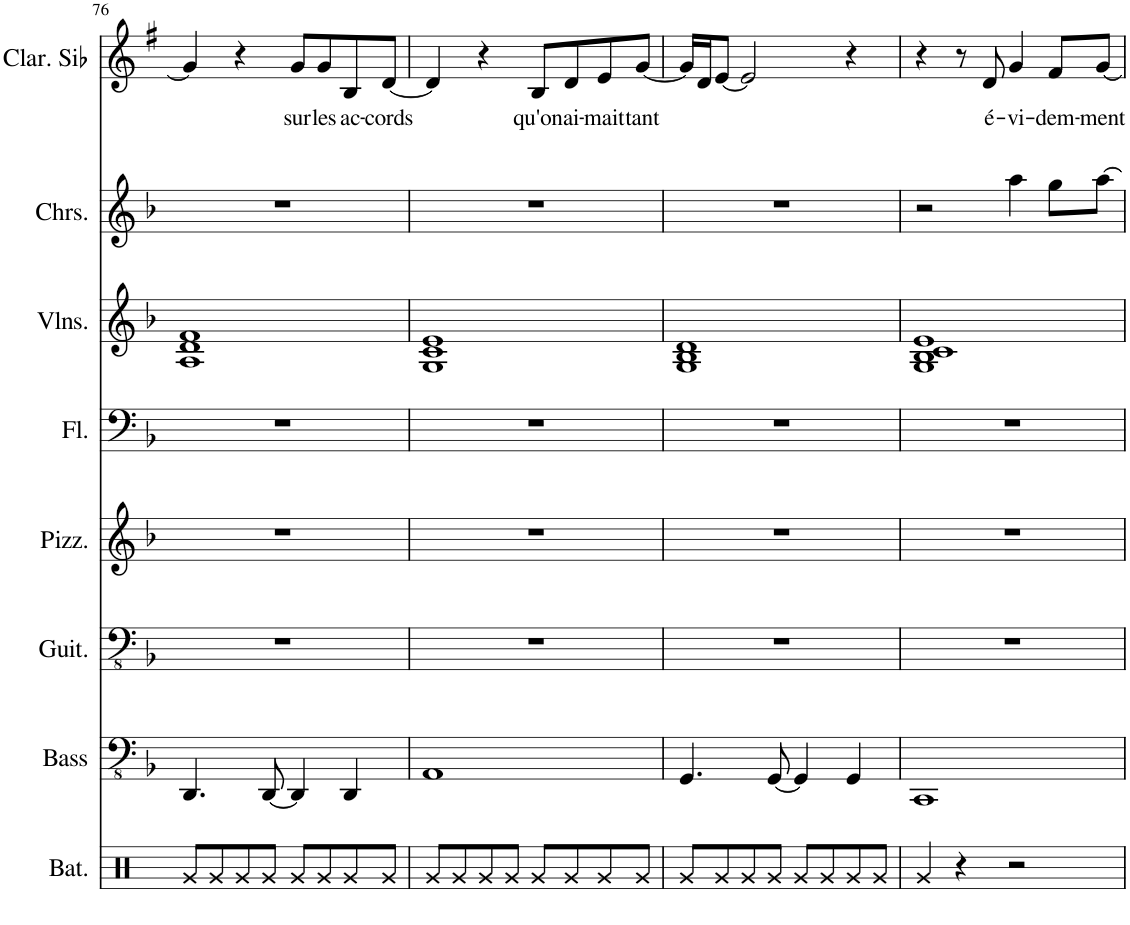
**kern	**kern	**kern	**kern	**kern	**kern	**kern	**kern	**text
*part8	*part7	*part6	*part5	*part4	*part3	*part2	*part1	*part1
*staff8	*staff7	*staff6	*staff5	*staff4	*staff3	*staff2	*staff1	*staff1
*I"Batterie	*I"Basse acoustique	*I"Guitare mute	*I"Pizzicato	*I"Flûte	*I"Violons	*I"Choeurs	*I"Clarinette en Sib	*
*I'Bat.	*I'Bass	*I'Guit.	*I'Pizz.	*I'Fl.	*I'Vlns.	*I'Chrs.	*I'Clar. Sib	*
!!LO:PB:g=z
*clefX	*clefFv4	*clefFv4	*clefG2	*clefF4	*clefG2	*clefG2	*clefG2	*
*	*	*	*	*	*	*	*Trd1c2	*
*k[]	*k[b-]	*k[b-]	*k[b-]	*k[b-]	*k[b-]	*k[b-]	*k[f#]	*
*M4/4	*M4/4	*M4/4	*M4/4	*M4/4	*M4/4	*M4/4	*M4/4	*
=76	=76	=76	=76	=76	=76	=76	=76	=76
8Rg/L	4.DDD/	1r	1r	1r	1A 1d 1f	1r	4g/]	.
8Rg/	.	.	.	.	.	.	.	.
8Rg/	.	.	.	.	.	.	4r	.
8Rg/J	[8DDD/	.	.	.	.	.	.	.
!	!	!	!	!	!	!	!	!LO:LY:b
8Rg/L	4DDD/]	.	.	.	.	.	8g/L	sur
!	!	!	!	!	!	!	!	!LO:LY:b
8Rg/	.	.	.	.	.	.	8g/	les
!	!	!	!	!	!	!	!	!LO:LY:b
8Rg/	4DDD/	.	.	.	.	.	8B/	ac-
!	!	!	!	!	!	!	!	!LO:LY:b
8Rg/J	.	.	.	.	.	.	[8d/J	-cords
=77	=77	=77	=77	=77	=77	=77	=77	=77
8Rg/L	1AAA	1r	1r	1r	1G 1c 1e	1r	4d/]	.
8Rg/	.	.	.	.	.	.	.	.
8Rg/	.	.	.	.	.	.	4r	.
8Rg/J	.	.	.	.	.	.	.	.
!	!	!	!	!	!	!	!	!LO:LY:b
8Rg/L	.	.	.	.	.	.	8B/L	qu'on
!	!	!	!	!	!	!	!	!LO:LY:b
8Rg/	.	.	.	.	.	.	8d/	ai-
!	!	!	!	!	!	!	!	!LO:LY:b
8Rg/	.	.	.	.	.	.	8e/	-mait
!	!	!	!	!	!	!	!	!LO:LY:b
8Rg/J	.	.	.	.	.	.	[8g/J	tant
=78	=78	=78	=78	=78	=78	=78	=78	=78
8Rg/L	4.GGG/	1r	1r	1r	1G 1B- 1d	1r	16g/LL]	.
.	.	.	.	.	.	.	16d/J	.
8Rg/	.	.	.	.	.	.	[8e/J	.
8Rg/	.	.	.	.	.	.	2e/]	.
8Rg/J	[8GGG/	.	.	.	.	.	.	.
8Rg/L	4GGG/]	.	.	.	.	.	.	.
8Rg/	.	.	.	.	.	.	.	.
8Rg/	4GGG/	.	.	.	.	.	4r	.
8Rg/J	.	.	.	.	.	.	.	.
=79	=79	=79	=79	=79	=79	=79	=79	=79
4Rg/	1CCC	1r	1r	1r	1G 1B- 1c 1e	2r	4r	.
4r	.	.	.	.	.	.	8r	.
!	!	!	!	!	!	!	!	!LO:LY:b
.	.	.	.	.	.	.	8d/	é-
!	!	!	!	!	!	!	!	!LO:LY:b
2r	.	.	.	.	.	4aa\	4g/	-vi-
!	!	!	!	!	!	!	!	!LO:LY:b
.	.	.	.	.	.	8gg\L	8f#/L	-dem-
!	!	!	!	!	!	!	!	!LO:LY:b
.	.	.	.	.	.	[8aa\J	[8g/J	-ment
=	=	=	=	=	=	=	=	=
*-	*-	*-	*-	*-	*-	*-	*-	*-
